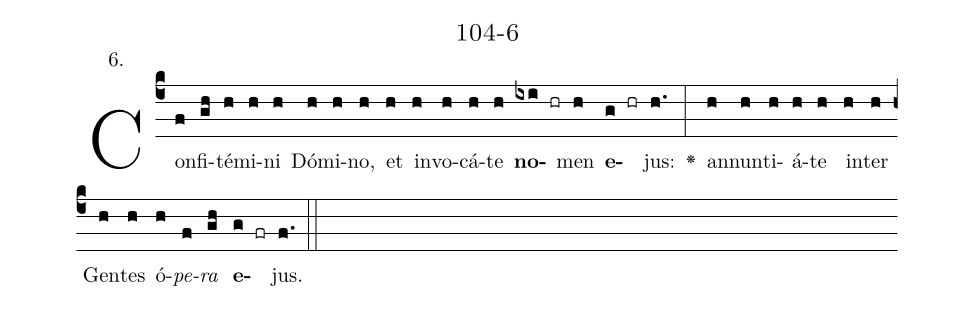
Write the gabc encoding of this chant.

name: 104-6;
annotation: 6.;
%%
(c4)Con(f)fi(gh)té(h)mi(h)ni(h) Dó(h)mi(h)no,(h) et(h) in(h)vo(h)cá(h)te(h) <b>no</b>(ixi hr)men(h) <b>e</b>(g hr)jus:(h.) <v>\greheightstar</v>(:) an(h)nun(h)ti(h)á(h)te(h) in(h)ter(h) Gen(h)tes(h) ó(h)<i>pe</i>(f)<i>ra</i>(gh) <b>e</b>(g fr)jus.(f.) (::)


%E(h) u(h) o(f) u(gh) a(g) e.(f.) (::)
